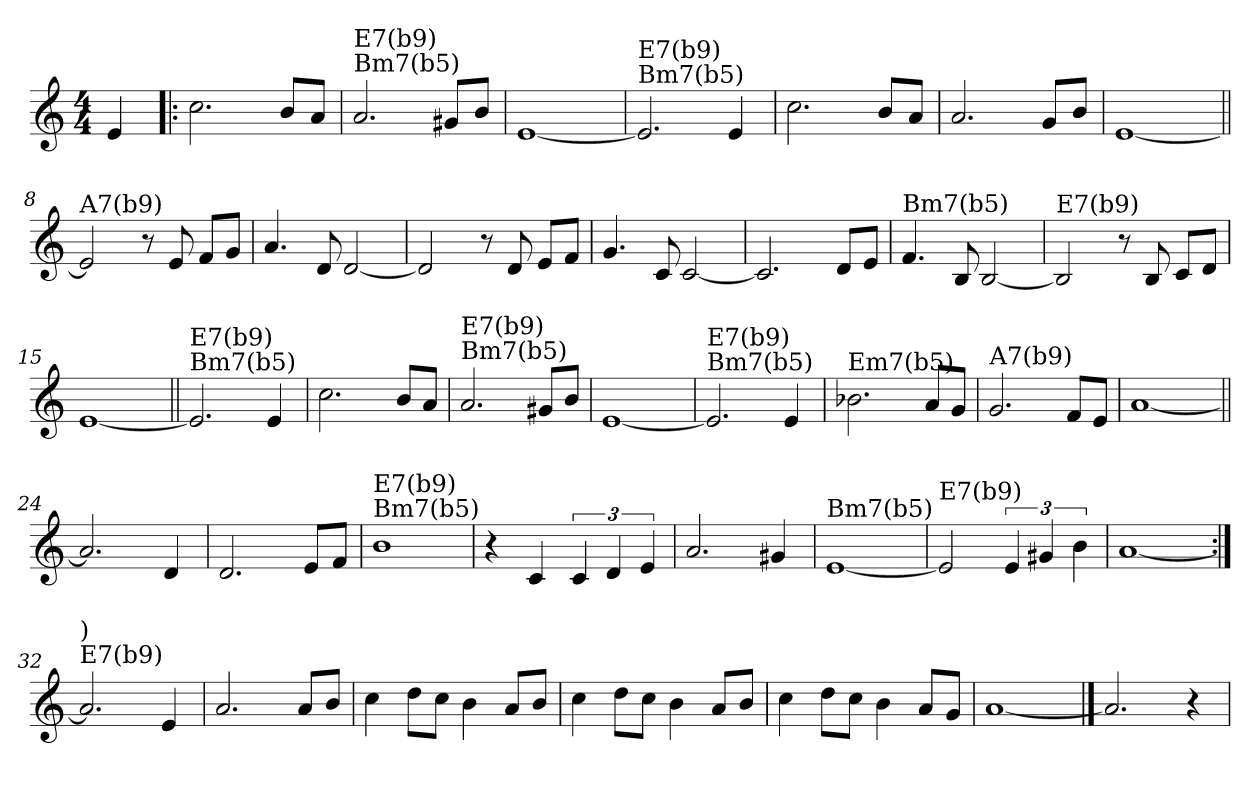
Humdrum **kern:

**kern
*part1
*staff1
*clefG2
*k[]
*a:
*M4/4
*MM110
=
4e/
=1!|:
2.cc\
8b/L
8a/J
=2
!LO:TX:a:t=Bm7(b5)
!LO:TX:a:t=E7(b9)
2.a/
8g#X/L
8b/J
=3
[1e
=4
!LO:TX:a:t=Bm7(b5)
!LO:TX:a:t=E7(b9)
2.e/]
4e/
!!LO:LB:g=z
=5
2.cc\
8b/L
8a/J
=6
2.a/
8g/L
8b/J
=7
[1e
=8||
!LO:TX:a:t=A7(b9)
2e/]
8r
8e/
8f/L
8g/J
!!LO:LB:g=z
=9
4.a/
8d/
[2d/
=10
2d/]
8r
8d/
8e/L
8f/J
=11
4.g/
8c/
[2c/
=12
2.c/]
8d/L
8e/J
!!LO:LB:g=z
=13
!LO:TX:a:t=Bm7(b5)
4.f/
8B/
[2B/
=14
!LO:TX:a:t=E7(b9)
2B/]
8r
8B/
8c/L
8d/J
=15
[1e
=16||
!LO:TX:a:t=Bm7(b5)
!LO:TX:a:t=E7(b9)
2.e/]
4e/
!!LO:LB:g=z
=17
2.cc\
8b/L
8a/J
=18
!LO:TX:a:t=Bm7(b5)
!LO:TX:a:t=E7(b9)
2.a/
8g#X/L
8b/J
=19
[1e
=20
!LO:TX:a:t=Bm7(b5)
!LO:TX:a:t=E7(b9)
2.e/]
4e/
!!LO:LB:g=z
=21
!LO:TX:a:t=Em7(b5)
2.b-X\
8a/L
8g/J
=22
!LO:TX:a:t=A7(b9)
2.g/
8f/L
8e/J
=23
[1a
=24||
2.a/]
4d/
!!LO:LB:g=z
=25
2.d/
8e/L
8f/J
=26
!LO:TX:a:t=Bm7(b5)
!LO:TX:a:t=E7(b9)
1b
=27
4r
4c/
6c/
6d/
6e/
=28
2.a/
4g#X/
!!LO:LB:g=z
=29
!LO:TX:a:t=Bm7(b5)
[1e
=30
!LO:TX:a:t=E7(b9)
2e/]
6e/
6g#X/
6b\
=31
[1a
=32:|!
!LO:TX:a:t=E7(b9)
!LO:TX:a:t=)
2.a/]
4e/
!!LO:LB:g=z
=33
2.a/
8a/L
8b/J
=34
4cc\
8dd\L
8cc\J
4b\
8a/L
8b/J
=35
4cc\
8dd\L
8cc\J
4b\
8a/L
8b/J
=36
4cc\
8dd\L
8cc\J
4b\
8a/L
8g/J
=37
[1a
==38
2.a/]
4r
=
*-
